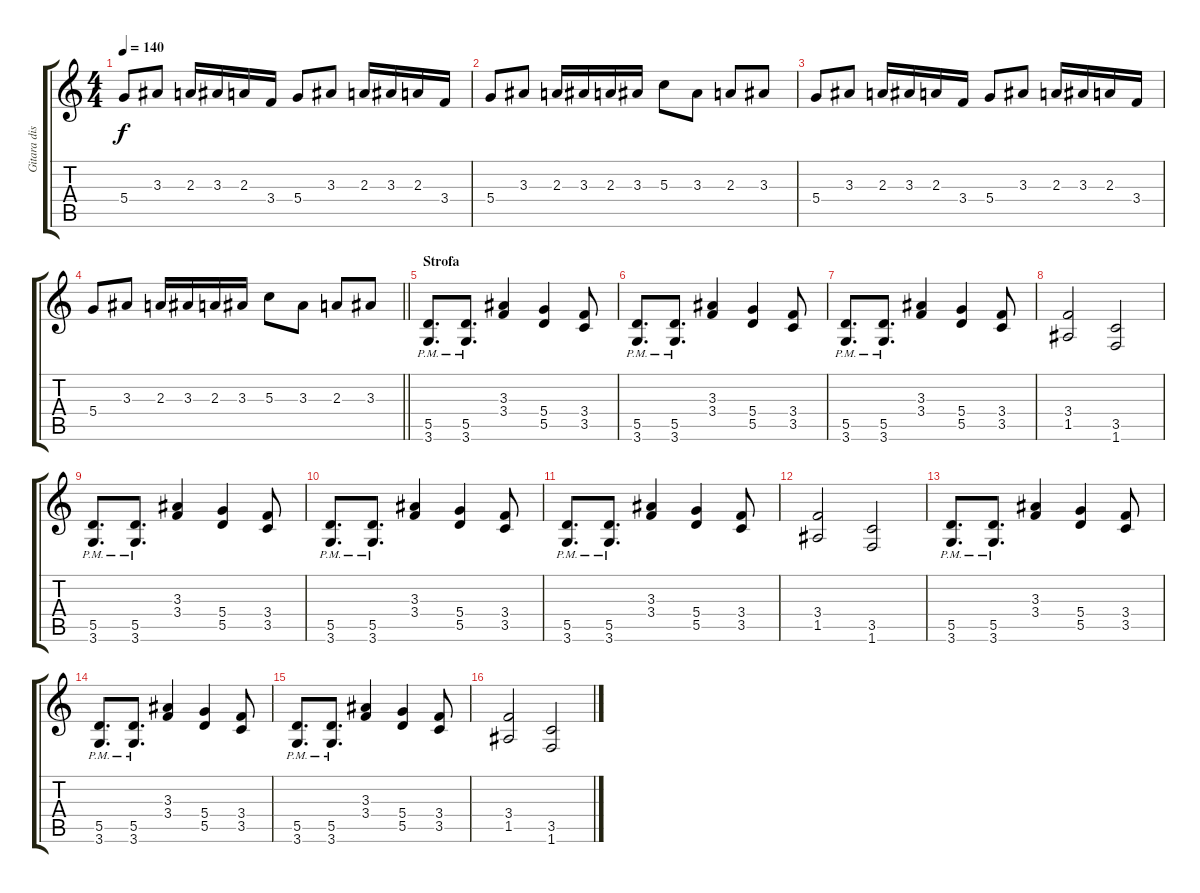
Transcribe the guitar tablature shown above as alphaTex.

\track ("Gitara dist" "Gitara dis") {instrument overdrivenguitar}
\staff {score tabs}
\tuning (E4 B3 G3 D3 A2 E2) {hide}
\ts (4 4)
\tempo 140
\clef g2
\ks c
5.4.8{dy f} 3.3.8 2.3.16 3.3.16 2.3.16 3.4.16 5.4.8 3.3.8 2.3.16 3.3.16 2.3.16 3.4.16 |
5.4.8 3.3.8 2.3.16 3.3.16 2.3.16 3.3.16 5.3.8 3.3.8 2.3.8 3.3.8 |
5.4.8 3.3.8 2.3.16 3.3.16 2.3.16 3.4.16 5.4.8 3.3.8 2.3.16 3.3.16 2.3.16 3.4.16 |
\barLineRight lightlight
5.4.8 3.3.8 2.3.16 3.3.16 2.3.16 3.3.16 5.3.8 3.3.8 2.3.8 3.3.8 |
\section ("" "Strofa")
(5.5 3.6{pm}).8{d} (5.5 3.6{pm}).8{d} (3.3 3.4).4 (5.4 5.5).4 (3.4 3.5).8 |
(5.5{pm} 3.6{pm}).8{d} (5.5{pm} 3.6{pm}).8{d} (3.3 3.4).4 (5.4 5.5).4 (3.4 3.5).8 |
(5.5{pm} 3.6{pm}).8{d} (5.5{pm} 3.6{pm}).8{d} (3.3 3.4).4 (5.4 5.5).4 (3.4 3.5).8 |
(3.4 1.5).2 (3.5 1.6).2 |
(5.5 3.6{pm}).8{d} (5.5 3.6{pm}).8{d} (3.3 3.4).4 (5.4 5.5).4 (3.4 3.5).8 |
(5.5{pm} 3.6{pm}).8{d} (5.5{pm} 3.6{pm}).8{d} (3.3 3.4).4 (5.4 5.5).4 (3.4 3.5).8 |
(5.5{pm} 3.6{pm}).8{d} (5.5{pm} 3.6{pm}).8{d} (3.3 3.4).4 (5.4 5.5).4 (3.4 3.5).8 |
(3.4 1.5).2 (3.5 1.6).2 |
(5.5 3.6{pm}).8{d} (5.5 3.6{pm}).8{d} (3.3 3.4).4 (5.4 5.5).4 (3.4 3.5).8 |
(5.5{pm} 3.6{pm}).8{d} (5.5{pm} 3.6{pm}).8{d} (3.3 3.4).4 (5.4 5.5).4 (3.4 3.5).8 |
(5.5{pm} 3.6{pm}).8{d} (5.5{pm} 3.6{pm}).8{d} (3.3 3.4).4 (5.4 5.5).4 (3.4 3.5).8 |
(3.4 1.5).2 (3.5 1.6).2
